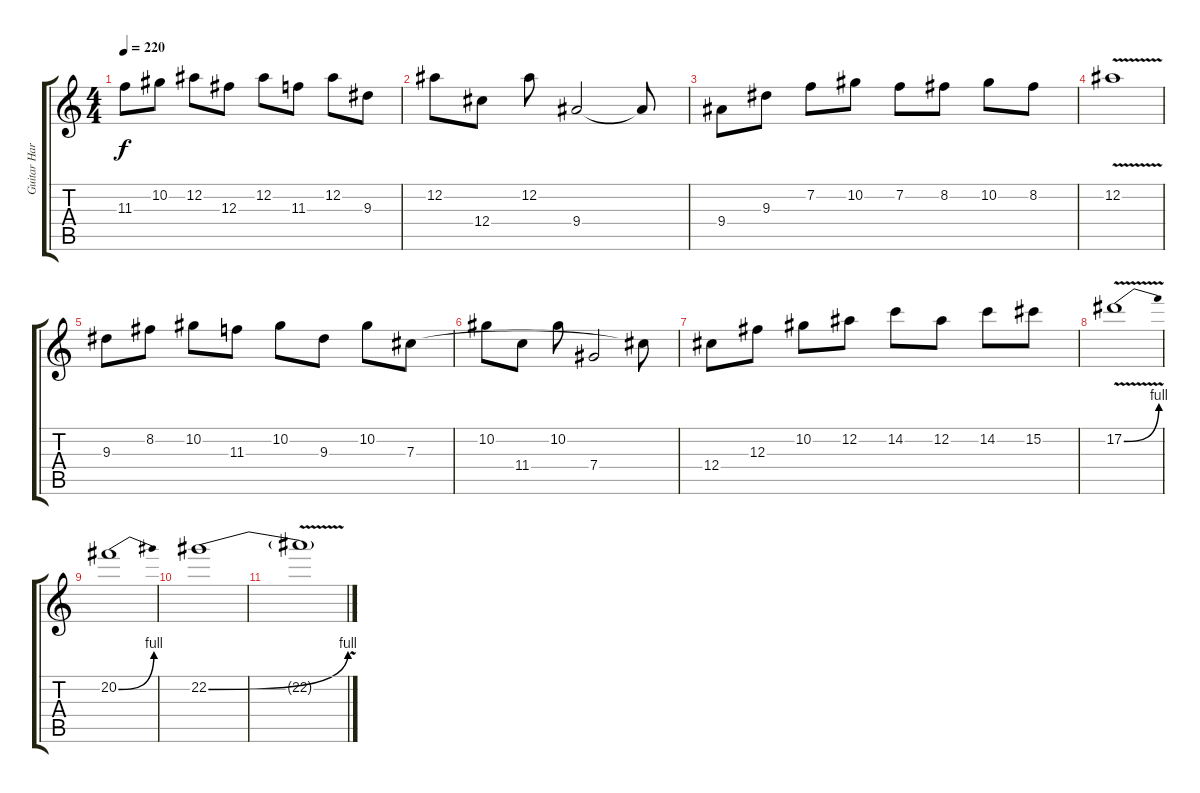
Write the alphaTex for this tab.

\track ("Guitar Harmo" "Guitar Har") {instrument overdrivenguitar}
\staff {score tabs}
\tuning (Eb4 Bb3 Gb3 Db3 Ab2 Eb2) {hide}
\ts (4 4)
\tempo 220
\clef g2
\ks c
11.3.8{dy f} 10.2.8 12.2.8 12.3.8 12.2.8 11.3.8 12.2.8 9.3.8 |
12.2.8 12.4.8 12.2.8 9.4.2 9.4{t}.8 |
9.4.8 9.3.8 7.2.8 10.2.8 7.2.8 8.2.8 10.2.8 8.2.8 |
12.2{v}.1 |
9.3.8 8.2.8 10.2.8 11.3.8 10.2.8 9.3.8 10.2.8 7.3.8 |
10.2.8 11.4.8 10.2.8 7.4.2 7.3{t}.8 |
12.4.8 12.3.8 10.2.8 12.2.8 14.2.8 12.2.8 14.2.8 15.2.8 |
17.2{be (bend 0 0 60 4) v}.1 |
20.2{be (bend 0 0 60 4)}.1 |
22.2{be (bend 0 0 60 4)}.1 |
22.2{v t}.1
